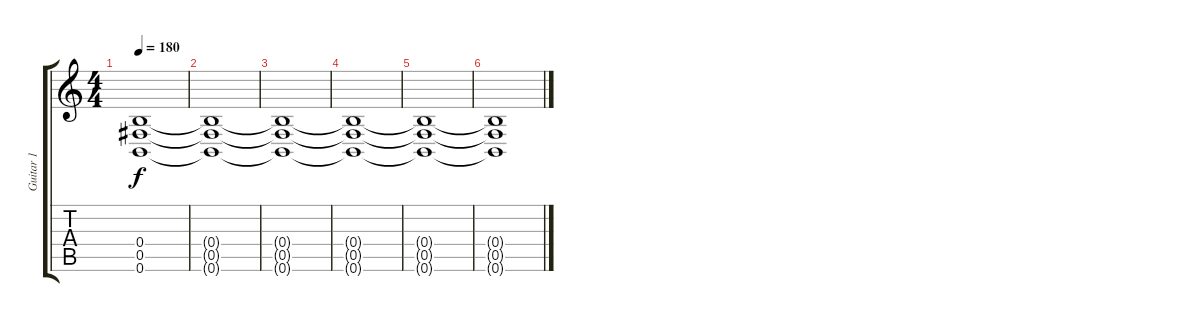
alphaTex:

\track ("Guitar 1" "Guitar 1") {instrument distortionguitar}
\staff {score tabs}
\tuning (Db4 Ab3 E3 B2 Gb2 B1) {hide}
\ts (4 4)
\tempo 180
\clef g2
\ks c
(0.4{t} 0.5{t} 0.6{t}).1{dy f} |
(0.4{t} 0.5{t} 0.6{t}).1 |
(0.4{t} 0.5{t} 0.6{t}).1 |
(0.4{t} 0.5{t} 0.6{t}).1 |
(0.4{t} 0.5{t} 0.6{t}).1 |
(0.4{t} 0.5{t} 0.6{t}).1
